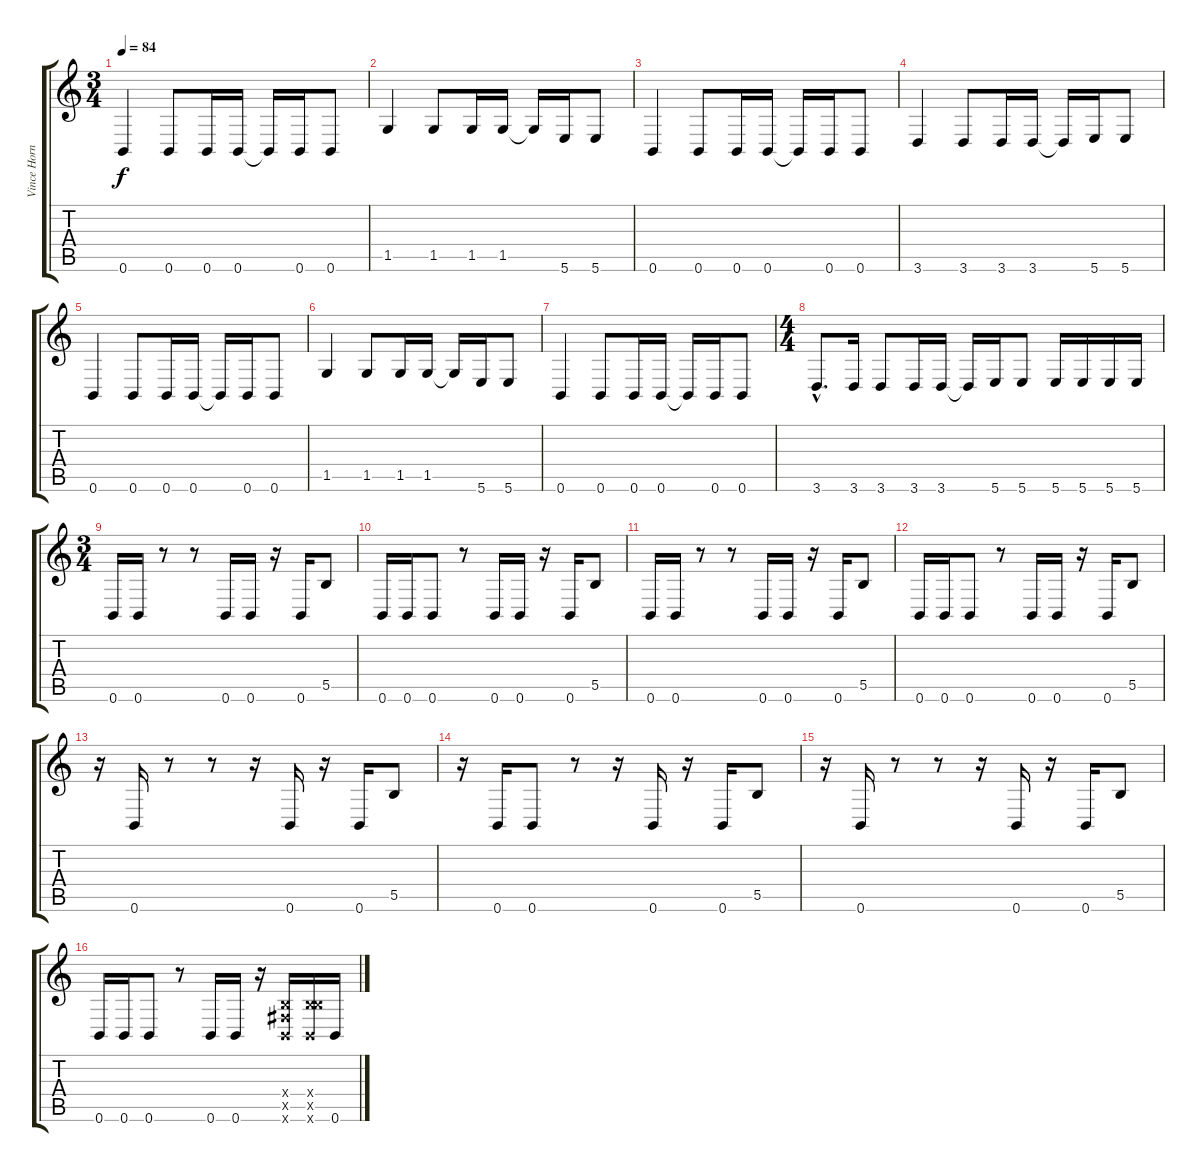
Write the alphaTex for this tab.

\track ("Vince Hornsby - Bass" "Vince Horn") {instrument electricbasspick}
\staff {score tabs}
\tuning (Db4 Ab3 E3 B2 Gb2 B1) {hide}
\ts (3 4)
\tempo 84
\clef g2
\ks c
0.6.4{dy f} 0.6.8 0.6.16 0.6.16 0.6{t}.16 0.6.16 0.6.8 |
1.5.4 1.5.8 1.5.16 1.5.16 1.5{t}.16 5.6.16 5.6.8 |
0.6.4 0.6.8 0.6.16 0.6.16 0.6{t}.16 0.6.16 0.6.8 |
3.6.4 3.6.8 3.6.16 3.6.16 3.6{t}.16 5.6.16 5.6.8 |
0.6.4 0.6.8 0.6.16 0.6.16 0.6{t}.16 0.6.16 0.6.8 |
1.5.4 1.5.8 1.5.16 1.5.16 1.5{t}.16 5.6.16 5.6.8 |
0.6.4 0.6.8 0.6.16 0.6.16 0.6{t}.16 0.6.16 0.6.8 |
\ts (4 4)
3.6{hac}.8{d} 3.6.16 3.6.8 3.6.16 3.6.16 3.6{t}.16 5.6.16 5.6.8 5.6.16 5.6.16 5.6.16 5.6.16 |
\ts (3 4)
0.6.16 0.6.16 r.8 r.8 0.6.16 0.6.16 r.16 0.6.16 5.5.8 |
0.6.16 0.6.16 0.6.8 r.8 0.6.16 0.6.16 r.16 0.6.16 5.5.8 |
0.6.16 0.6.16 r.8 r.8 0.6.16 0.6.16 r.16 0.6.16 5.5.8 |
0.6.16 0.6.16 0.6.8 r.8 0.6.16 0.6.16 r.16 0.6.16 5.5.8 |
r.16 0.6.16 r.8 r.8 r.16 0.6.16 r.16 0.6.16 5.5.8 |
r.16 0.6.16 0.6.8 r.8 r.16 0.6.16 r.16 0.6.16 5.5.8 |
r.16 0.6.16 r.8 r.8 r.16 0.6.16 r.16 0.6.16 5.5.8 |
0.6.16 0.6.16 0.6.8 r.8 0.6.16 0.6.16 r.16 (0.4{x} 0.5{x} 0.6{x}).16 (0.4{x} 5.5{x} 0.6{x}).16 0.6.16
